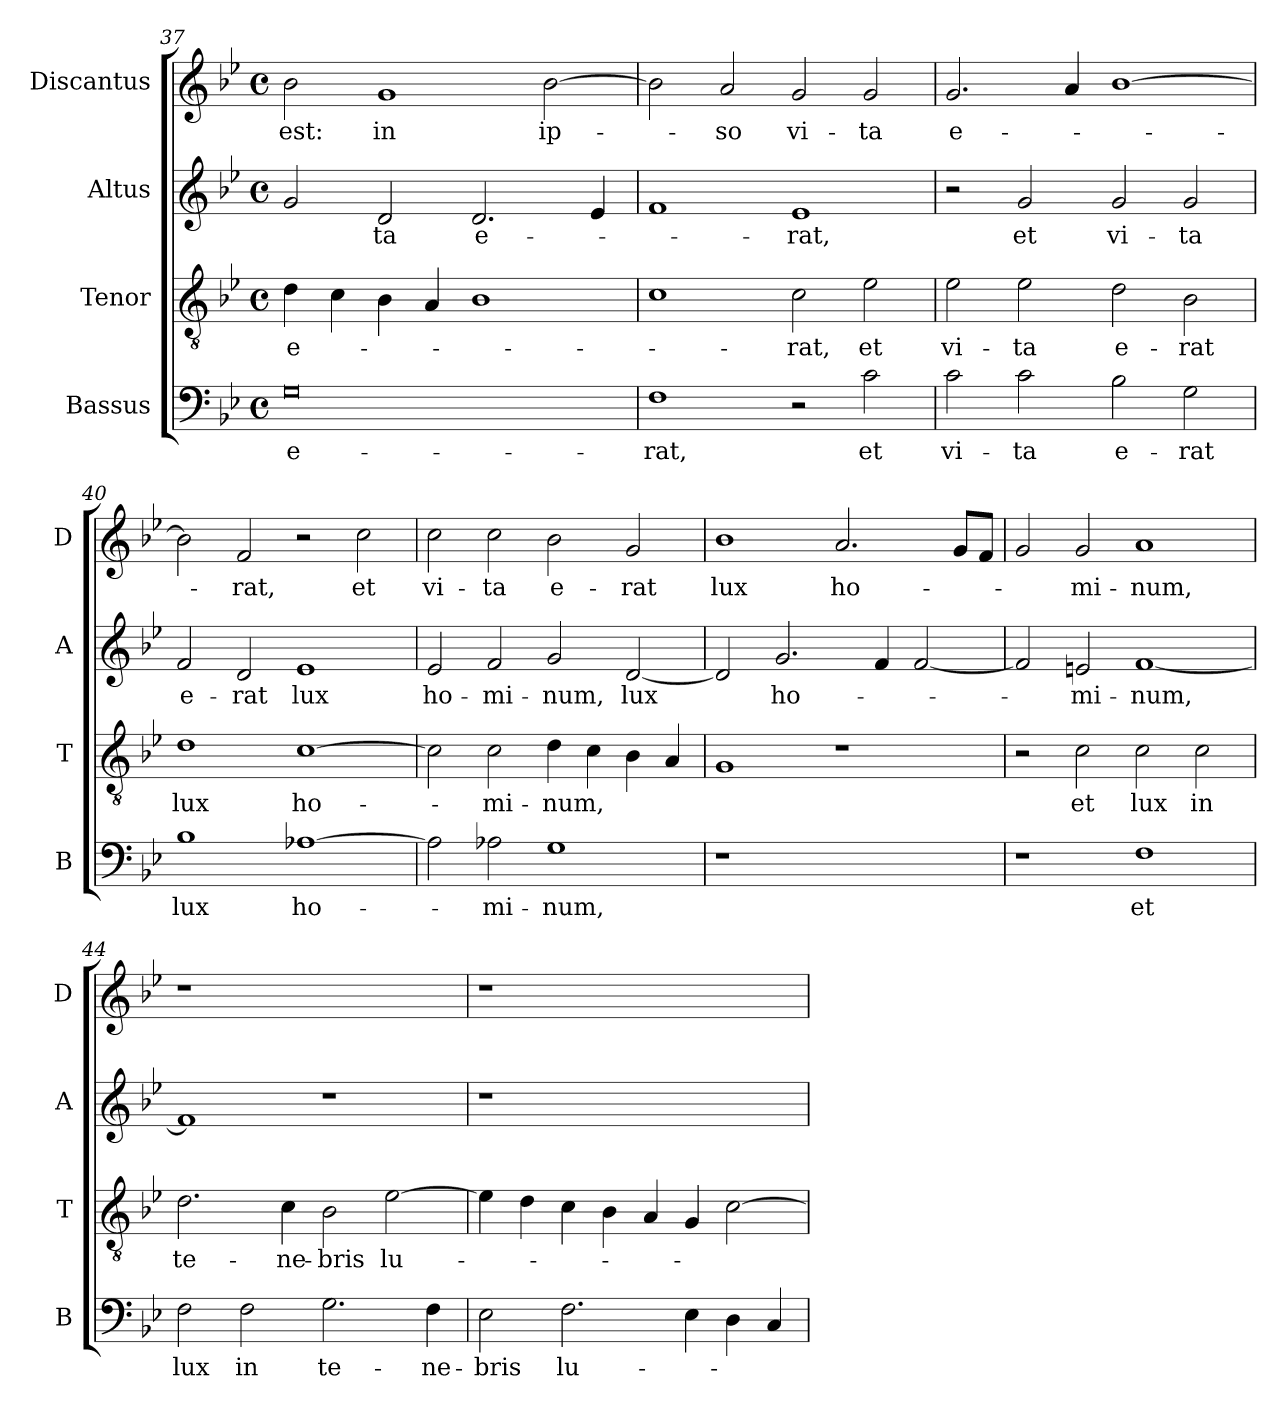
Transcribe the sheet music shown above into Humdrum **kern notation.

**kern	**text	**kern	**text	**kern	**text	**kern	**text
*part4	*part4	*part3	*part3	*part2	*part2	*part1	*part1
*staff4	*staff4	*staff3	*staff3	*staff2	*staff2	*staff1	*staff1
*I"Bassus	*	*I"Tenor	*	*I"Altus	*	*I"Discantus	*
*I'B	*	*I'T	*	*I'A	*	*I'D	*
*clefF4	*	*clefGv2	*	*clefG2	*	*clefG2	*
*k[b-e-]	*	*k[b-e-]	*	*k[b-e-]	*	*k[b-e-]	*
*B-:	*	*B-:	*	*B-:	*	*B-:	*
*M4/4	*	*M4/4	*	*M4/4	*	*M4/4	*
*met(c)	*	*met(c)	*	*met(c)	*	*met(c)	*
=37	=37	=37	=37	=37	=37	=37	=37
!	!LO:LY:b	!	!LO:LY:b	!	!	!	!LO:LY:b
0G	e-	4d\	e-	2g/	.	2b-\	est:
.	.	4c\	.	.	.	.	.
!	!	!	!	!	!LO:LY:b	!	!LO:LY:b
.	.	4B-\	.	2d/	-ta	1g	in
.	.	4A/	.	.	.	.	.
!	!	!	!	!	!LO:LY:b	!	!
.	.	1B-	.	2.d/	e-	.	.
!	!	!	!	!	!	!	!LO:LY:b
.	.	.	.	.	.	[2b-\	ip-
.	.	.	.	4e-/	.	.	.
=38	=38	=38	=38	=38	=38	=38	=38
!	!LO:LY:b	!	!	!	!	!	!
1F	-rat,	1c	.	1f	.	2b-\]	.
!	!	!	!	!	!	!	!LO:LY:b
.	.	.	.	.	.	2a/	-so
!	!	!	!LO:LY:b	!	!LO:LY:b	!	!LO:LY:b
2r	.	2c\	-rat,	1e-	-rat,	2g/	vi-
!	!LO:LY:b	!	!LO:LY:b	!	!	!	!LO:LY:b
2c\	et	2e-\	et	.	.	2g/	-ta
=39	=39	=39	=39	=39	=39	=39	=39
!	!LO:LY:b	!	!LO:LY:b	!	!	!	!LO:LY:b
2c\	vi-	2e-\	vi-	2r	.	2.g/	e-
!	!LO:LY:b	!	!LO:LY:b	!	!LO:LY:b	!	!
2c\	-ta	2e-\	-ta	2g/	et	.	.
.	.	.	.	.	.	4a/	.
!	!LO:LY:b	!	!LO:LY:b	!	!LO:LY:b	!	!
2B-\	e-	2d\	e-	2g/	vi-	[1b-	.
!	!LO:LY:b	!	!LO:LY:b	!	!LO:LY:b	!	!
2G\	-rat	2B-\	-rat	2g/	-ta	.	.
!!LO:LB:g=z
=40	=40	=40	=40	=40	=40	=40	=40
!	!LO:LY:b	!	!LO:LY:b	!	!LO:LY:b	!	!
1B-	lux	1d	lux	2f/	e-	2b-\]	.
!	!	!	!	!	!LO:LY:b	!	!LO:LY:b
.	.	.	.	2d/	-rat	2f/	-rat,
!	!LO:LY:b	!	!LO:LY:b	!	!LO:LY:b	!	!
[1A-X	ho-	[1c	ho-	1e-	lux	2r	.
!	!	!	!	!	!	!	!LO:LY:b
.	.	.	.	.	.	2cc\	et
=41	=41	=41	=41	=41	=41	=41	=41
!	!	!	!	!	!LO:LY:b	!	!LO:LY:b
2A-\]	.	2c\]	.	2e-/	ho-	2cc\	vi-
!	!LO:LY:b	!	!LO:LY:b	!	!LO:LY:b	!	!LO:LY:b
2A-X\	-mi-	2c\	-mi-	2f/	-mi-	2cc\	-ta
!	!LO:LY:b	!	!LO:LY:b	!	!LO:LY:b	!	!LO:LY:b
1G	-num,	4d\	-num,	2g/	-num,	2b-\	e-
.	.	4c\	.	.	.	.	.
!	!	!	!	!	!LO:LY:b	!	!LO:LY:b
.	.	4B-\	.	[2d/	lux	2g/	-rat
.	.	4A/	.	.	.	.	.
=42	=42	=42	=42	=42	=42	=42	=42
!	!	!	!	!	!	!	!LO:LY:b
1r	.	1G	.	2d/]	.	1b-	lux
!	!	!	!	!	!LO:LY:b	!	!
.	.	.	.	2.g/	ho-	.	.
!	!	!	!	!	!	!	!LO:LY:b
1ryy	.	1r	.	.	.	2.a/	ho-
.	.	.	.	4f/	.	.	.
.	.	.	.	[2f/	.	.	.
.	.	.	.	.	.	8g/L	.
.	.	.	.	.	.	8f/J	.
=43	=43	=43	=43	=43	=43	=43	=43
1r	.	2r	.	2f/]	.	2g/	.
!	!	!	!LO:LY:b	!	!LO:LY:b	!	!LO:LY:b
.	.	2c\	et	2en/	-mi-	2g/	-mi-
!	!LO:LY:b	!	!LO:LY:b	!	!LO:LY:b	!	!LO:LY:b
1F	et	2c\	lux	[1f	-num,	1a	-num,
!	!	!	!LO:LY:b	!	!	!	!
.	.	2c\	in	.	.	.	.
=44	=44	=44	=44	=44	=44	=44	=44
!	!LO:LY:b	!	!LO:LY:b	!	!	!	!
2F\	lux	2.d\	te-	1f]	.	1r	.
!	!LO:LY:b	!	!	!	!	!	!
2F\	in	.	.	.	.	.	.
!	!	!	!LO:LY:b	!	!	!	!
.	.	4c\	-ne-	.	.	.	.
!	!LO:LY:b	!	!LO:LY:b	!	!	!	!
2.G\	te-	2B-\	-bris	1r	.	1ryy	.
!	!	!	!LO:LY:b	!	!	!	!
.	.	[2e-\	lu-	.	.	.	.
!	!LO:LY:b	!	!	!	!	!	!
4F\	-ne-	.	.	.	.	.	.
!!LO:PB:g=z
=45	=45	=45	=45	=45	=45	=45	=45
!	!LO:LY:b	!	!	!	!	!	!
2E-\	-bris	4e-\]	.	1r	.	1r	.
.	.	4d\	.	.	.	.	.
!	!LO:LY:b	!	!	!	!	!	!
2.F\	lu-	4c\	.	.	.	.	.
.	.	4B-\	.	.	.	.	.
.	.	4A/	.	1ryy	.	1ryy	.
4E-\	.	4G/	.	.	.	.	.
4D\	.	[2c\	.	.	.	.	.
4C/	.	.	.	.	.	.	.
=	=	=	=	=	=	=	=
*-	*-	*-	*-	*-	*-	*-	*-
